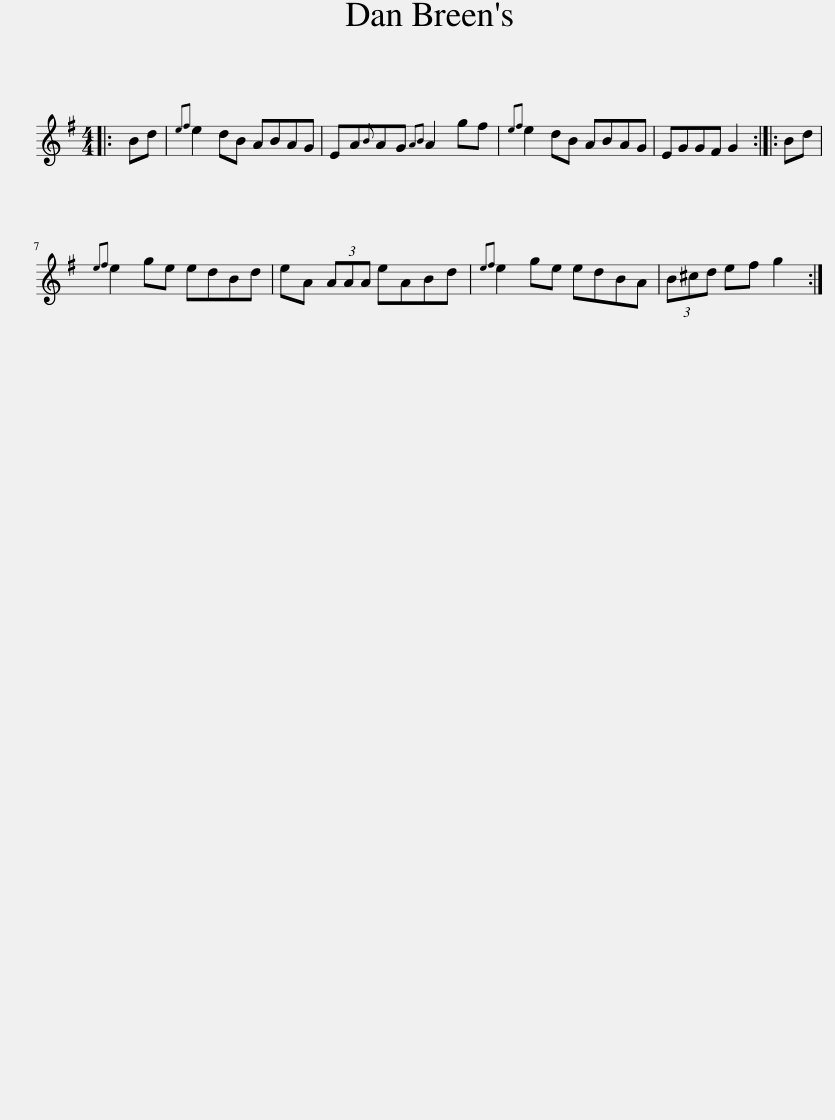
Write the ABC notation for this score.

X:1
L:1/8
M:4/4
I:linebreak $
K:G
V:1 treble
V:1
|: Bd |{ef} e2 dB ABAG | EA{B}AG{AB} A2 gf |{ef} e2 dB ABAG | EGGF G2 :: %5
 Bd |${ef} e2 ge edBd | eA (3AAA eABd |{ef} e2 ge edBA | (3B^cd ef g2 :| %10
